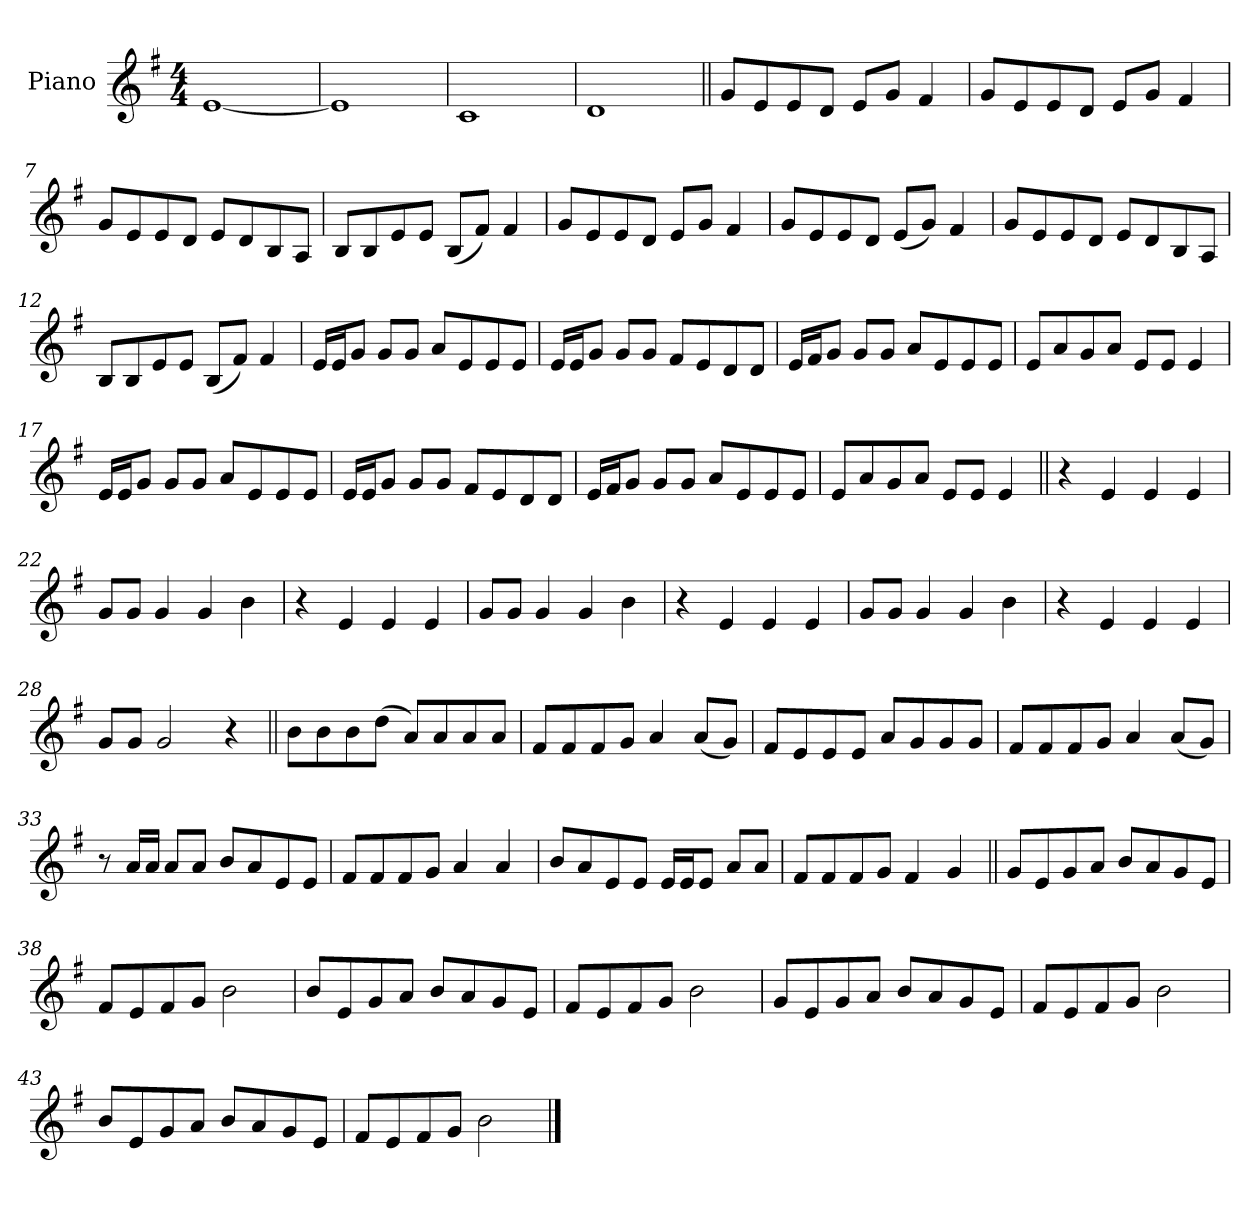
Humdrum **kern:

**kern
*part1
*staff1
*I"Piano
*I'Pno.
*clefG2
*k[f#]
*M4/4
*MM110
=1
[1e!
=2
1e!]
=3
1c!
=4
1d!
=5||
8gL
8e
8e
8dJ
8eL
8gJ
4f#
=6
8gL
8e
8e
8dJ
8eL
8gJ
4f#
=7
8gL
8e
8e
8dJ
8eL
8d
8B
8AJ
=8
8BL
8B
8e
8eJ
(8BL
8f#J)
4f#
=9
8gL
8e
8e
8dJ
8eL
8gJ
4f#
=10
8gL
8e
8e
8dJ
(8eL
8gJ)
4f#
=11
8gL
8e
8e
8dJ
8eL
8d
8B
8AJ
=12
8BL
8B
8e
8eJ
(8BL
8f#J)
4f#
=13
16eLL
16eJ
8gJ
8gL
8gJ
8aL
8e
8e
8eJ
=14
16eLL
16eJ
8gJ
8gL
8gJ
8f#L
8e
8d
8dJ
=15
16eLL
16f#J
8gJ
8gL
8gJ
8aL
8e
8e
8eJ
=16
8eL
8a
8g
8aJ
8eL
8eJ
4e
=17
16eLL
16eJ
8gJ
8gL
8gJ
8aL
8e
8e
8eJ
=18
16eLL
16eJ
8gJ
8gL
8gJ
8f#L
8e
8d
8dJ
=19
16eLL
16f#J
8gJ
8gL
8gJ
8aL
8e
8e
8eJ
=20
8eL
8a
8g
8aJ
8eL
8eJ
4e
=21||
4r
4e
4e
4e
=22
8gL
8gJ
4g
4g
4b
=23
4r
4e
4e
4e
=24
8gL
8gJ
4g
4g
4b
=25
4r
4e
4e
4e
=26
8gL
8gJ
4g
4g
4b
=27
4r
4e
4e
4e
=28
8gL
8gJ
2g
4r
=29||
8bL
8b
8b
(8ddJ
8aL)
8a
8a
8aJ
=30
8f#L
8f#
8f#
8gJ
4a
(8aL
8gJ)
=31
8f#L
8e
8e
8eJ
8aL
8g
8g
8gJ
=32
8f#L
8f#
8f#
8gJ
4a
(8aL
8gJ)
=33
8r
16aLL
16aJJ
8aL
8aJ
8bL
8a
8e
8eJ
=34
8f#L
8f#
8f#
8gJ
4a
4a
=35
8bL
8a
8e
8eJ
16eLL
16eJ
8eJ
8aL
8aJ
=36
8f#L
8f#
8f#
8gJ
4f#
4g
=37||
8g!L
8e!
8g!
8a!J
8b!L
8a!
8g!
8e!J
=38
8f#!L
8e!
8f#!
8g!J
2b!
=39
8b!L
8e!
8g!
8a!J
8b!L
8a!
8g!
8e!J
=40
8f#!L
8e!
8f#!
8g!J
2b!
=41
8g!L
8e!
8g!
8a!J
8b!L
8a!
8g!
8e!J
=42
8f#!L
8e!
8f#!
8g!J
2b!
=43
8b!L
8e!
8g!
8a!J
8b!L
8a!
8g!
8e!J
=44
8f#!L
8e!
8f#!
8g!J
2b!
==
*-
